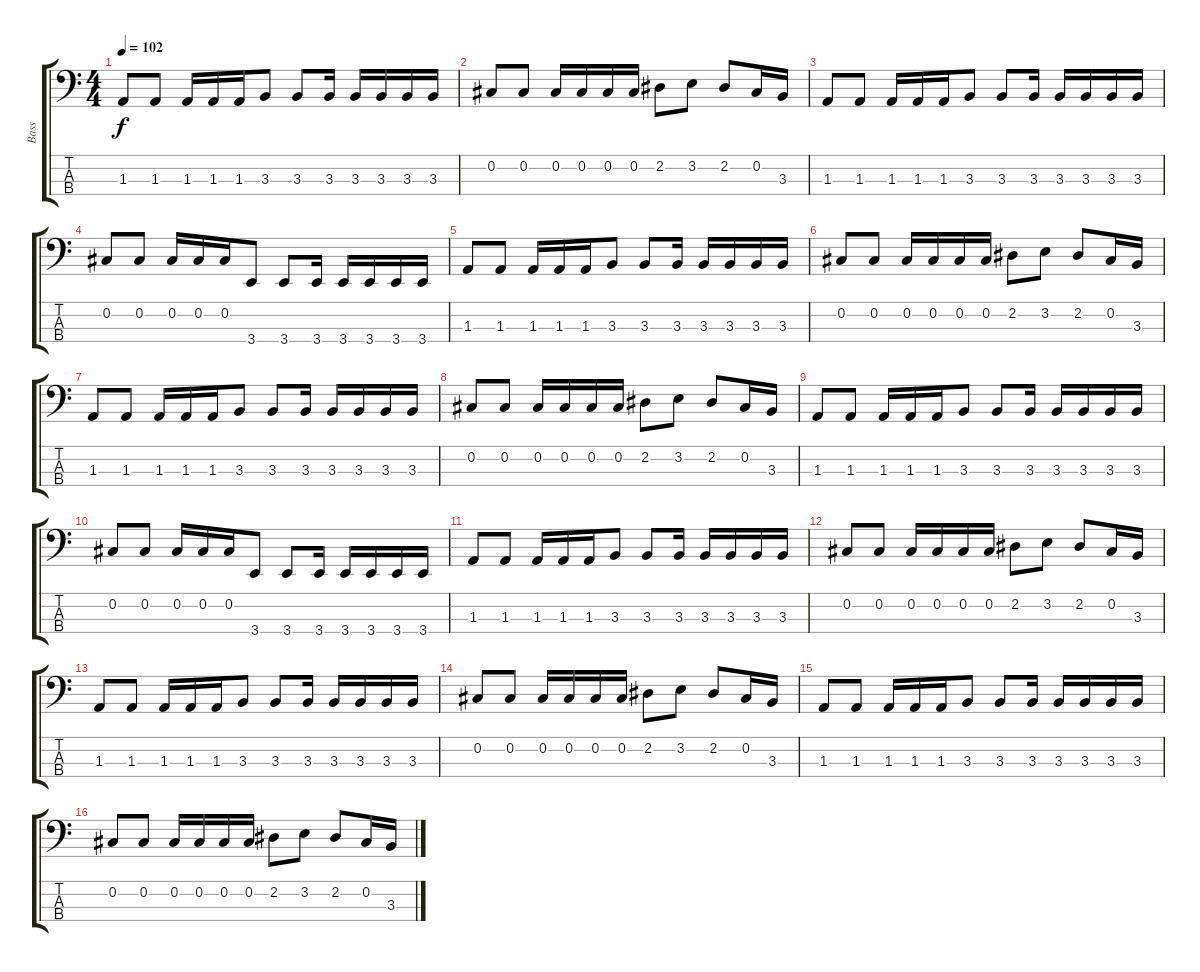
\track ("Bass" "Bass") {instrument electricbasspick}
\staff {score tabs}
\tuning (Gb2 Db2 Ab1 Db1) {hide}
\ts (4 4)
\tempo 102
\clef f4
\ks c
1.3.8{dy f} 1.3.8 1.3.16 1.3.16 1.3.16 3.3.8 3.3.8 3.3.16 3.3.16 3.3.16 3.3.16 3.3.16 |
0.2.8 0.2.8 0.2.16 0.2.16 0.2.16 0.2.16 2.2.8 3.2.8 2.2.8 0.2.16 3.3.16 |
1.3.8 1.3.8 1.3.16 1.3.16 1.3.16 3.3.8 3.3.8 3.3.16 3.3.16 3.3.16 3.3.16 3.3.16 |
0.2.8 0.2.8 0.2.16 0.2.16 0.2.16 3.4.8 3.4.8 3.4.16 3.4.16 3.4.16 3.4.16 3.4.16 |
1.3.8 1.3.8 1.3.16 1.3.16 1.3.16 3.3.8 3.3.8 3.3.16 3.3.16 3.3.16 3.3.16 3.3.16 |
0.2.8 0.2.8 0.2.16 0.2.16 0.2.16 0.2.16 2.2.8 3.2.8 2.2.8 0.2.16 3.3.16 |
1.3.8 1.3.8 1.3.16 1.3.16 1.3.16 3.3.8 3.3.8 3.3.16 3.3.16 3.3.16 3.3.16 3.3.16 |
0.2.8 0.2.8 0.2.16 0.2.16 0.2.16 0.2.16 2.2.8 3.2.8 2.2.8 0.2.16 3.3.16 |
1.3.8 1.3.8 1.3.16 1.3.16 1.3.16 3.3.8 3.3.8 3.3.16 3.3.16 3.3.16 3.3.16 3.3.16 |
0.2.8 0.2.8 0.2.16 0.2.16 0.2.16 3.4.8 3.4.8 3.4.16 3.4.16 3.4.16 3.4.16 3.4.16 |
1.3.8 1.3.8 1.3.16 1.3.16 1.3.16 3.3.8 3.3.8 3.3.16 3.3.16 3.3.16 3.3.16 3.3.16 |
0.2.8 0.2.8 0.2.16 0.2.16 0.2.16 0.2.16 2.2.8 3.2.8 2.2.8 0.2.16 3.3.16 |
1.3.8 1.3.8 1.3.16 1.3.16 1.3.16 3.3.8 3.3.8 3.3.16 3.3.16 3.3.16 3.3.16 3.3.16 |
0.2.8 0.2.8 0.2.16 0.2.16 0.2.16 0.2.16 2.2.8 3.2.8 2.2.8 0.2.16 3.3.16 |
1.3.8 1.3.8 1.3.16 1.3.16 1.3.16 3.3.8 3.3.8 3.3.16 3.3.16 3.3.16 3.3.16 3.3.16 |
0.2.8 0.2.8 0.2.16 0.2.16 0.2.16 0.2.16 2.2.8 3.2.8 2.2.8 0.2.16 3.3.16
